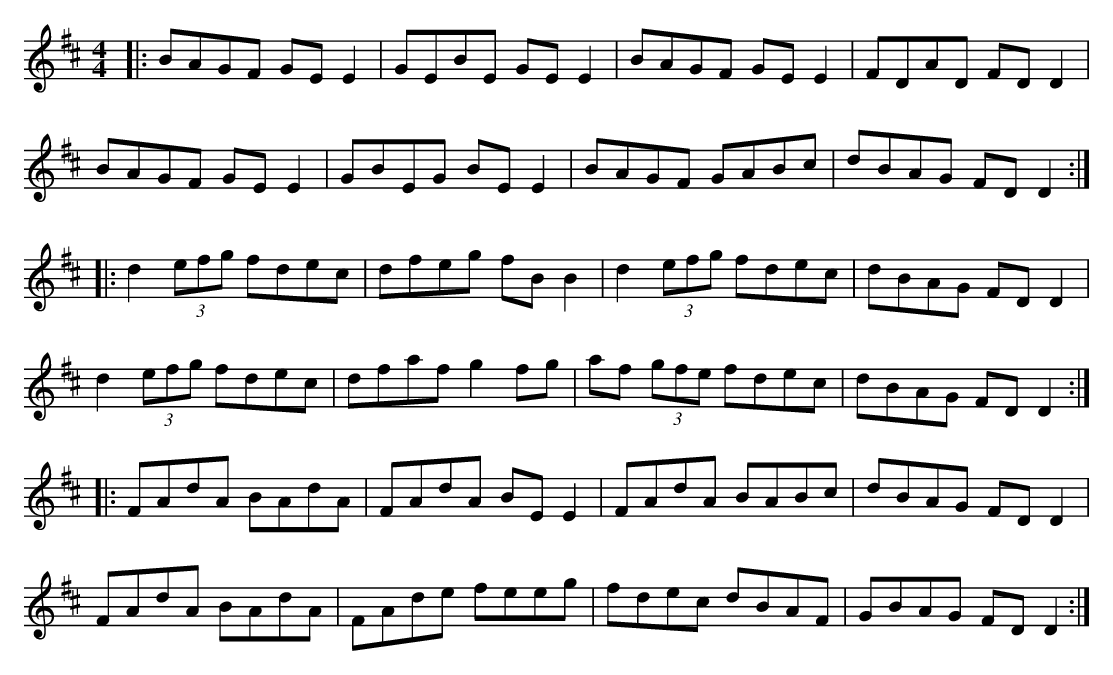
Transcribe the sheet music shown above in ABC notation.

X:1
M:4/4
K:Edor
|:BAGF GE E2|GEBE GE E2|BAGF GE E2|FDAD FD D2|
BAGF GE E2|GBEG BE E2|BAGF GABc|dBAG FD D2:|
|:d2 (3efg fdec|dfeg fB B2|d2 (3efg fdec|dBAG FD D2|
d2 (3efg fdec|dfaf g2 fg|af (3gfe fdec|dBAG FD D2:|
|:FAdA BAdA|FAdA BEE2|FAdA BABc|dBAG FD D2|
FAdA BAdA|FAde feeg|fdec dBAF|GBAG FD D2:|
